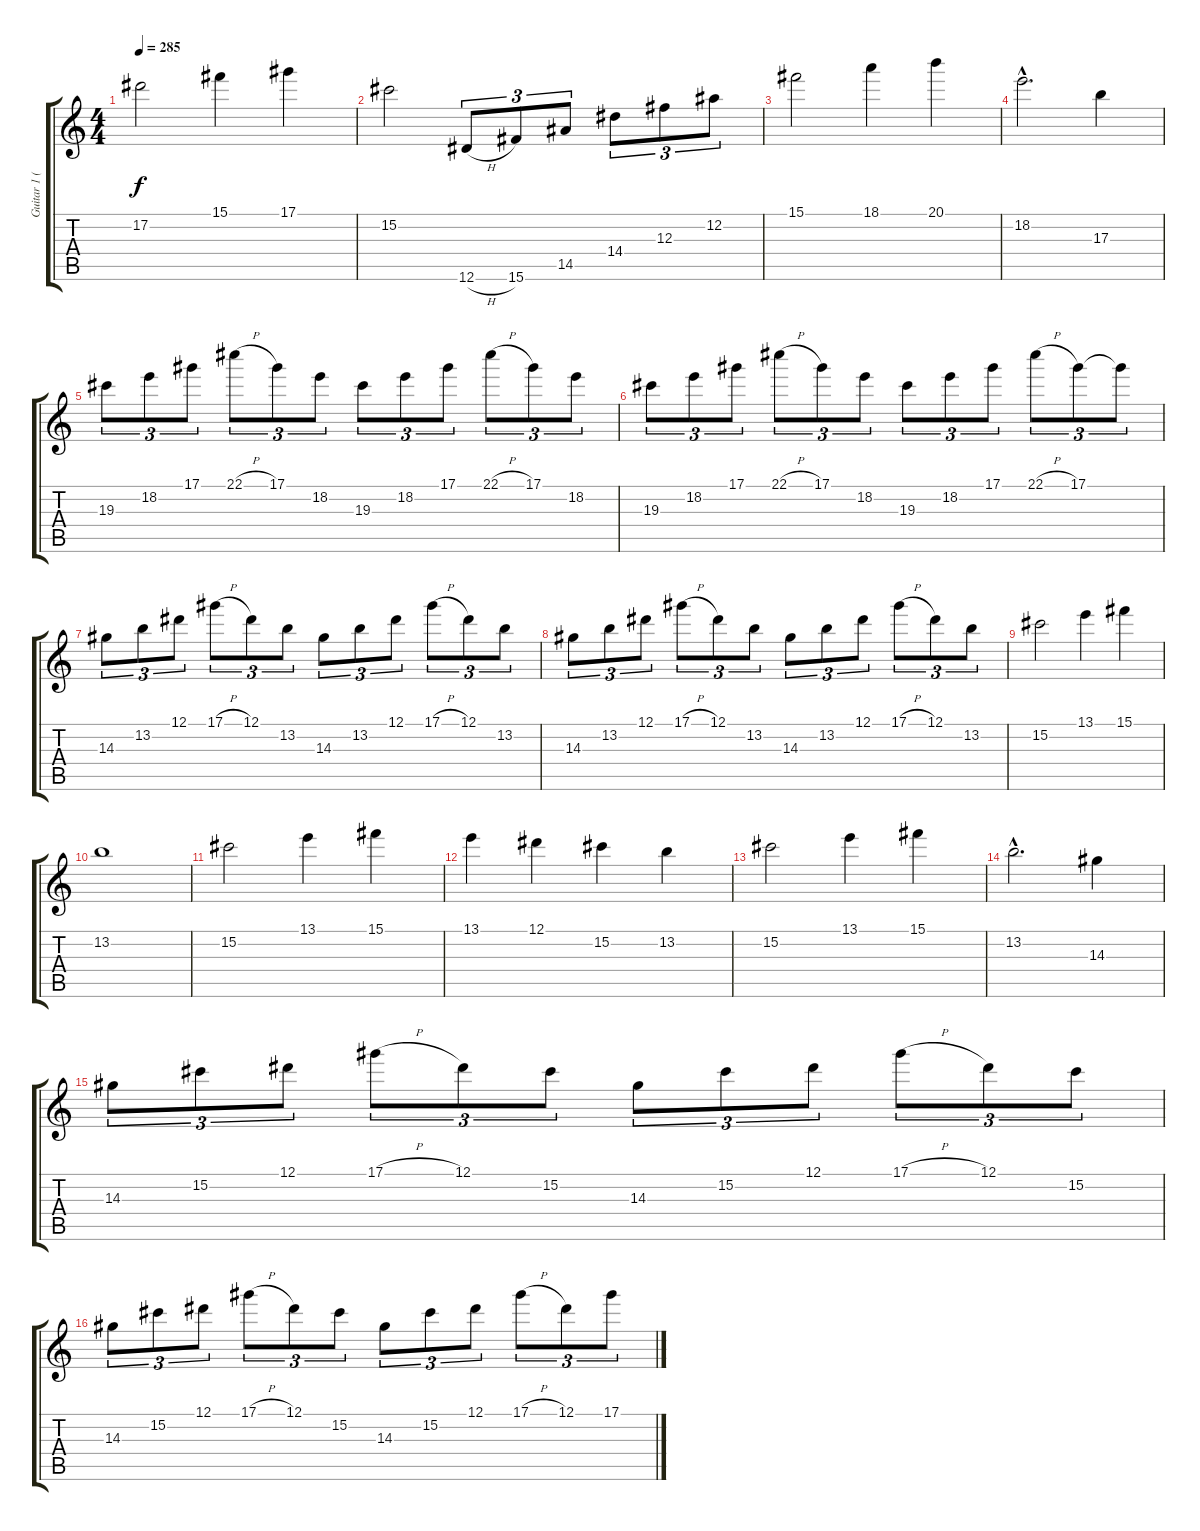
\track ("Guitar 1 (Alexi)" "Guitar 1 (") {instrument overdrivenguitar}
\staff {score tabs}
\tuning (Eb4 Bb3 Gb3 Db3 Ab2 Eb2) {hide}
\ts (4 4)
\tempo 285
\clef g2
\ks c
17.2.2{dy f} 15.1.4 17.1.4 |
15.2.2 12.6{h}.8{tu (3 2)} 15.6.8{tu (3 2)} 14.5.8{tu (3 2)} 14.4.8{tu (3 2)} 12.3.8{tu (3 2)} 12.2.8{tu (3 2)} |
15.1.2 18.1.4 20.1.4 |
18.2{hac}.2{d} 17.3.4 |
19.3.8{tu (3 2)} 18.2.8{tu (3 2)} 17.1.8{tu (3 2)} 22.1{h}.8{tu (3 2)} 17.1.8{tu (3 2)} 18.2.8{tu (3 2)} 19.3.8{tu (3 2)} 18.2.8{tu (3 2)} 17.1.8{tu (3 2)} 22.1{h}.8{tu (3 2)} 17.1.8{tu (3 2)} 18.2.8{tu (3 2)} |
19.3.8{tu (3 2)} 18.2.8{tu (3 2)} 17.1.8{tu (3 2)} 22.1{h}.8{tu (3 2)} 17.1.8{tu (3 2)} 18.2.8{tu (3 2)} 19.3.8{tu (3 2)} 18.2.8{tu (3 2)} 17.1.8{tu (3 2)} 22.1{h}.8{tu (3 2)} 17.1.8{tu (3 2)} 17.1{t}.8{tu (3 2)} |
14.3.8{tu (3 2)} 13.2.8{tu (3 2)} 12.1.8{tu (3 2)} 17.1{h}.8{tu (3 2)} 12.1.8{tu (3 2)} 13.2.8{tu (3 2)} 14.3.8{tu (3 2)} 13.2.8{tu (3 2)} 12.1.8{tu (3 2)} 17.1{h}.8{tu (3 2)} 12.1.8{tu (3 2)} 13.2.8{tu (3 2)} |
14.3.8{tu (3 2)} 13.2.8{tu (3 2)} 12.1.8{tu (3 2)} 17.1{h}.8{tu (3 2)} 12.1.8{tu (3 2)} 13.2.8{tu (3 2)} 14.3.8{tu (3 2)} 13.2.8{tu (3 2)} 12.1.8{tu (3 2)} 17.1{h}.8{tu (3 2)} 12.1.8{tu (3 2)} 13.2.8{tu (3 2)} |
15.2.2 13.1.4 15.1.4 |
13.2.1 |
15.2.2 13.1.4 15.1.4 |
13.1.4 12.1.4 15.2.4 13.2.4 |
15.2.2 13.1.4 15.1.4 |
13.2{hac}.2{d} 14.3.4 |
14.3.8{tu (3 2)} 15.2.8{tu (3 2)} 12.1.8{tu (3 2)} 17.1{h}.8{tu (3 2)} 12.1.8{tu (3 2)} 15.2.8{tu (3 2)} 14.3.8{tu (3 2)} 15.2.8{tu (3 2)} 12.1.8{tu (3 2)} 17.1{h}.8{tu (3 2)} 12.1.8{tu (3 2)} 15.2.8{tu (3 2)} |
14.3.8{tu (3 2)} 15.2.8{tu (3 2)} 12.1.8{tu (3 2)} 17.1{h}.8{tu (3 2)} 12.1.8{tu (3 2)} 15.2.8{tu (3 2)} 14.3.8{tu (3 2)} 15.2.8{tu (3 2)} 12.1.8{tu (3 2)} 17.1{h}.8{tu (3 2)} 12.1.8{tu (3 2)} 17.1.8{tu (3 2)}
